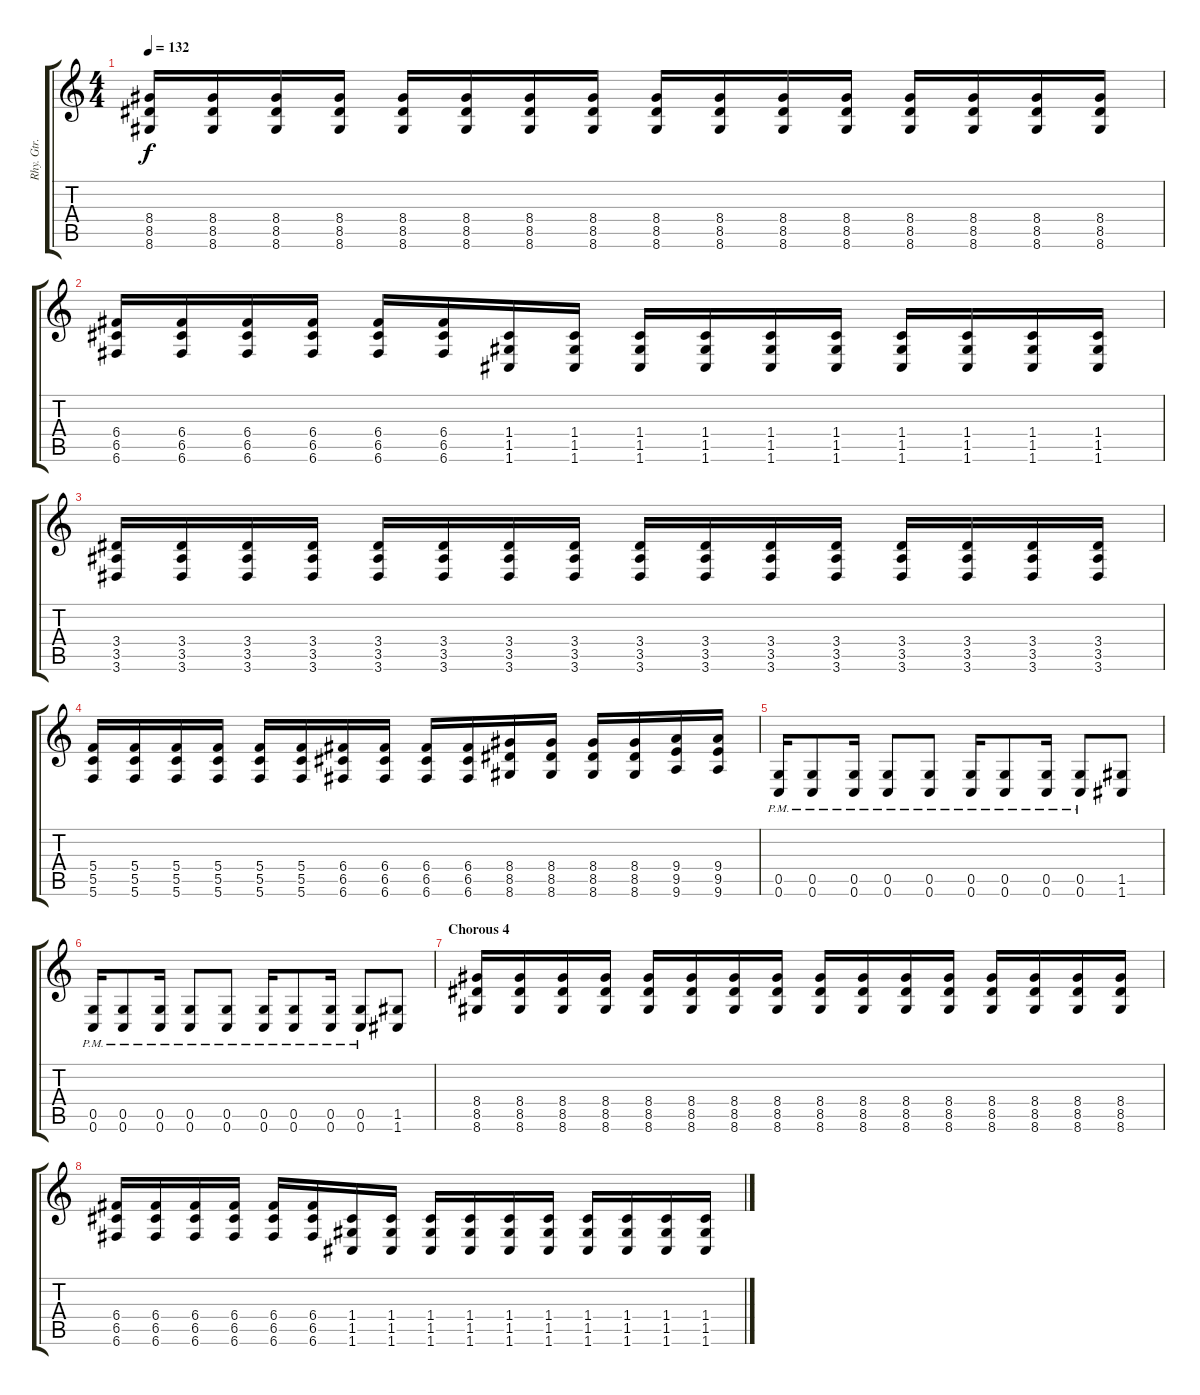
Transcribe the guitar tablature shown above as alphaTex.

\track ("Rhy. Gtr. 2" "Rhy. Gtr. ") {instrument distortionguitar}
\staff {score tabs}
\tuning (D4 A3 F3 C3 G2 C2) {hide}
\ts (4 4)
\tempo 132
\clef g2
\ks c
(8.4 8.5 8.6).16{dy f} (8.4 8.5 8.6).16 (8.4 8.5 8.6).16 (8.4 8.5 8.6).16 (8.4 8.5 8.6).16 (8.4 8.5 8.6).16 (8.4 8.5 8.6).16 (8.4 8.5 8.6).16 (8.4 8.5 8.6).16 (8.4 8.5 8.6).16 (8.4 8.5 8.6).16 (8.4 8.5 8.6).16 (8.4 8.5 8.6).16 (8.4 8.5 8.6).16 (8.4 8.5 8.6).16 (8.4 8.5 8.6).16 |
(6.4 6.5 6.6).16 (6.4 6.5 6.6).16 (6.4 6.5 6.6).16 (6.4 6.5 6.6).16 (6.4 6.5 6.6).16 (6.4 6.5 6.6).16 (1.4 1.5 1.6).16 (1.4 1.5 1.6).16 (1.4 1.5 1.6).16 (1.4 1.5 1.6).16 (1.4 1.5 1.6).16 (1.4 1.5 1.6).16 (1.4 1.5 1.6).16 (1.4 1.5 1.6).16 (1.4 1.5 1.6).16 (1.4 1.5 1.6).16 |
(3.4 3.5 3.6).16 (3.4 3.5 3.6).16 (3.4 3.5 3.6).16 (3.4 3.5 3.6).16 (3.4 3.5 3.6).16 (3.4 3.5 3.6).16 (3.4 3.5 3.6).16 (3.4 3.5 3.6).16 (3.4 3.5 3.6).16 (3.4 3.5 3.6).16 (3.4 3.5 3.6).16 (3.4 3.5 3.6).16 (3.4 3.5 3.6).16 (3.4 3.5 3.6).16 (3.4 3.5 3.6).16 (3.4 3.5 3.6).16 |
(5.4 5.5 5.6).16 (5.4 5.5 5.6).16 (5.4 5.5 5.6).16 (5.4 5.5 5.6).16 (5.4 5.5 5.6).16 (5.4 5.5 5.6).16 (6.4 6.5 6.6).16 (6.4 6.5 6.6).16 (6.4 6.5 6.6).16 (6.4 6.5 6.6).16 (8.4 8.5 8.6).16 (8.4 8.5 8.6).16 (8.4 8.5 8.6).16 (8.4 8.5 8.6).16 (9.4 9.5 9.6).16 (9.4 9.5 9.6).16 |
\section ("" "")
(0.5{pm} 0.6{pm}).16 (0.5{pm} 0.6{pm}).8 (0.5{pm} 0.6{pm}).16 (0.5{pm} 0.6{pm}).8 (0.5{pm} 0.6{pm}).8 (0.5{pm} 0.6{pm}).16 (0.5{pm} 0.6{pm}).8 (0.5{pm} 0.6{pm}).16 (0.5{pm} 0.6{pm}).8 (1.5 1.6).8 |
(0.5{pm} 0.6{pm}).16 (0.5{pm} 0.6{pm}).8 (0.5{pm} 0.6{pm}).16 (0.5{pm} 0.6{pm}).8 (0.5{pm} 0.6{pm}).8 (0.5{pm} 0.6{pm}).16 (0.5{pm} 0.6{pm}).8 (0.5{pm} 0.6{pm}).16 (0.5{pm} 0.6{pm}).8 (1.5 1.6).8 |
\section ("" "Chorous 4")
(8.4 8.5 8.6).16 (8.4 8.5 8.6).16 (8.4 8.5 8.6).16 (8.4 8.5 8.6).16 (8.4 8.5 8.6).16 (8.4 8.5 8.6).16 (8.4 8.5 8.6).16 (8.4 8.5 8.6).16 (8.4 8.5 8.6).16 (8.4 8.5 8.6).16 (8.4 8.5 8.6).16 (8.4 8.5 8.6).16 (8.4 8.5 8.6).16 (8.4 8.5 8.6).16 (8.4 8.5 8.6).16 (8.4 8.5 8.6).16 |
(6.4 6.5 6.6).16 (6.4 6.5 6.6).16 (6.4 6.5 6.6).16 (6.4 6.5 6.6).16 (6.4 6.5 6.6).16 (6.4 6.5 6.6).16 (1.4 1.5 1.6).16 (1.4 1.5 1.6).16 (1.4 1.5 1.6).16 (1.4 1.5 1.6).16 (1.4 1.5 1.6).16 (1.4 1.5 1.6).16 (1.4 1.5 1.6).16 (1.4 1.5 1.6).16 (1.4 1.5 1.6).16 (1.4 1.5 1.6).16
